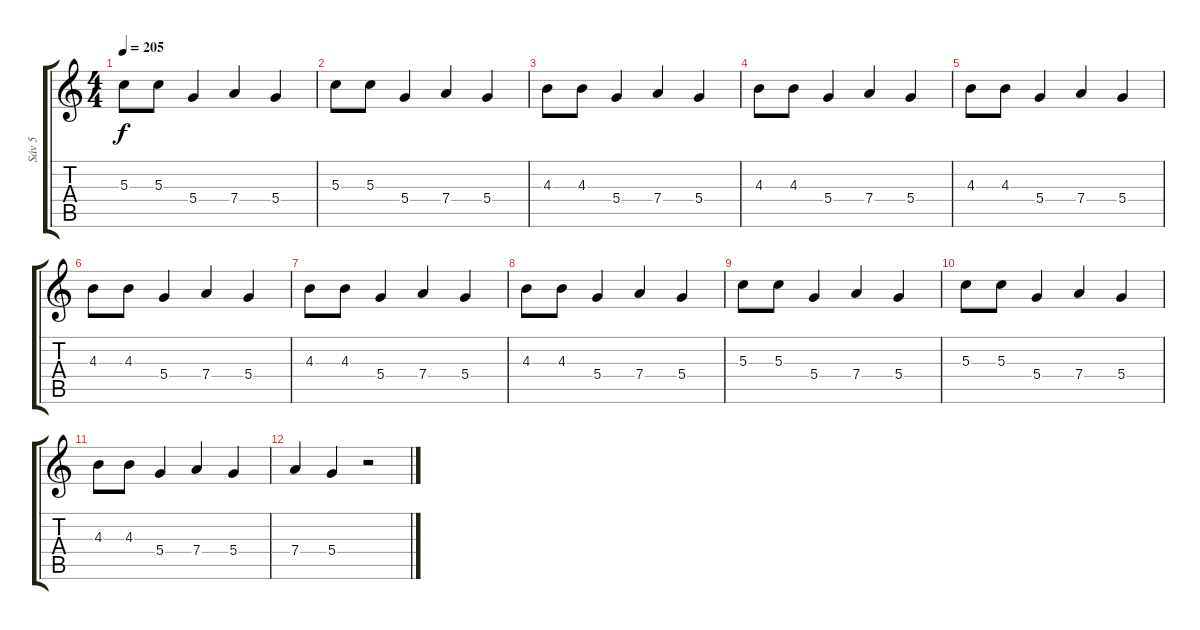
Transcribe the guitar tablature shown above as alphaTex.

\track ("Sáv 5" "Sáv 5") {instrument distortionguitar}
\staff {score tabs}
\tuning (E4 B3 G3 D3 A2 E2) {hide}
\ts (4 4)
\tempo 205
\clef g2
\ks c
5.3.8{dy f} 5.3.8 5.4.4 7.4.4 5.4.4 |
5.3.8 5.3.8 5.4.4 7.4.4 5.4.4 |
4.3.8 4.3.8 5.4.4 7.4.4 5.4.4 |
4.3.8 4.3.8 5.4.4 7.4.4 5.4.4 |
4.3.8 4.3.8 5.4.4 7.4.4 5.4.4 |
4.3.8 4.3.8 5.4.4 7.4.4 5.4.4 |
4.3.8 4.3.8 5.4.4 7.4.4 5.4.4 |
4.3.8 4.3.8 5.4.4 7.4.4 5.4.4 |
5.3.8 5.3.8 5.4.4 7.4.4 5.4.4 |
5.3.8 5.3.8 5.4.4 7.4.4 5.4.4 |
4.3.8 4.3.8 5.4.4 7.4.4 5.4.4 |
7.4.4 5.4.4 r.2
